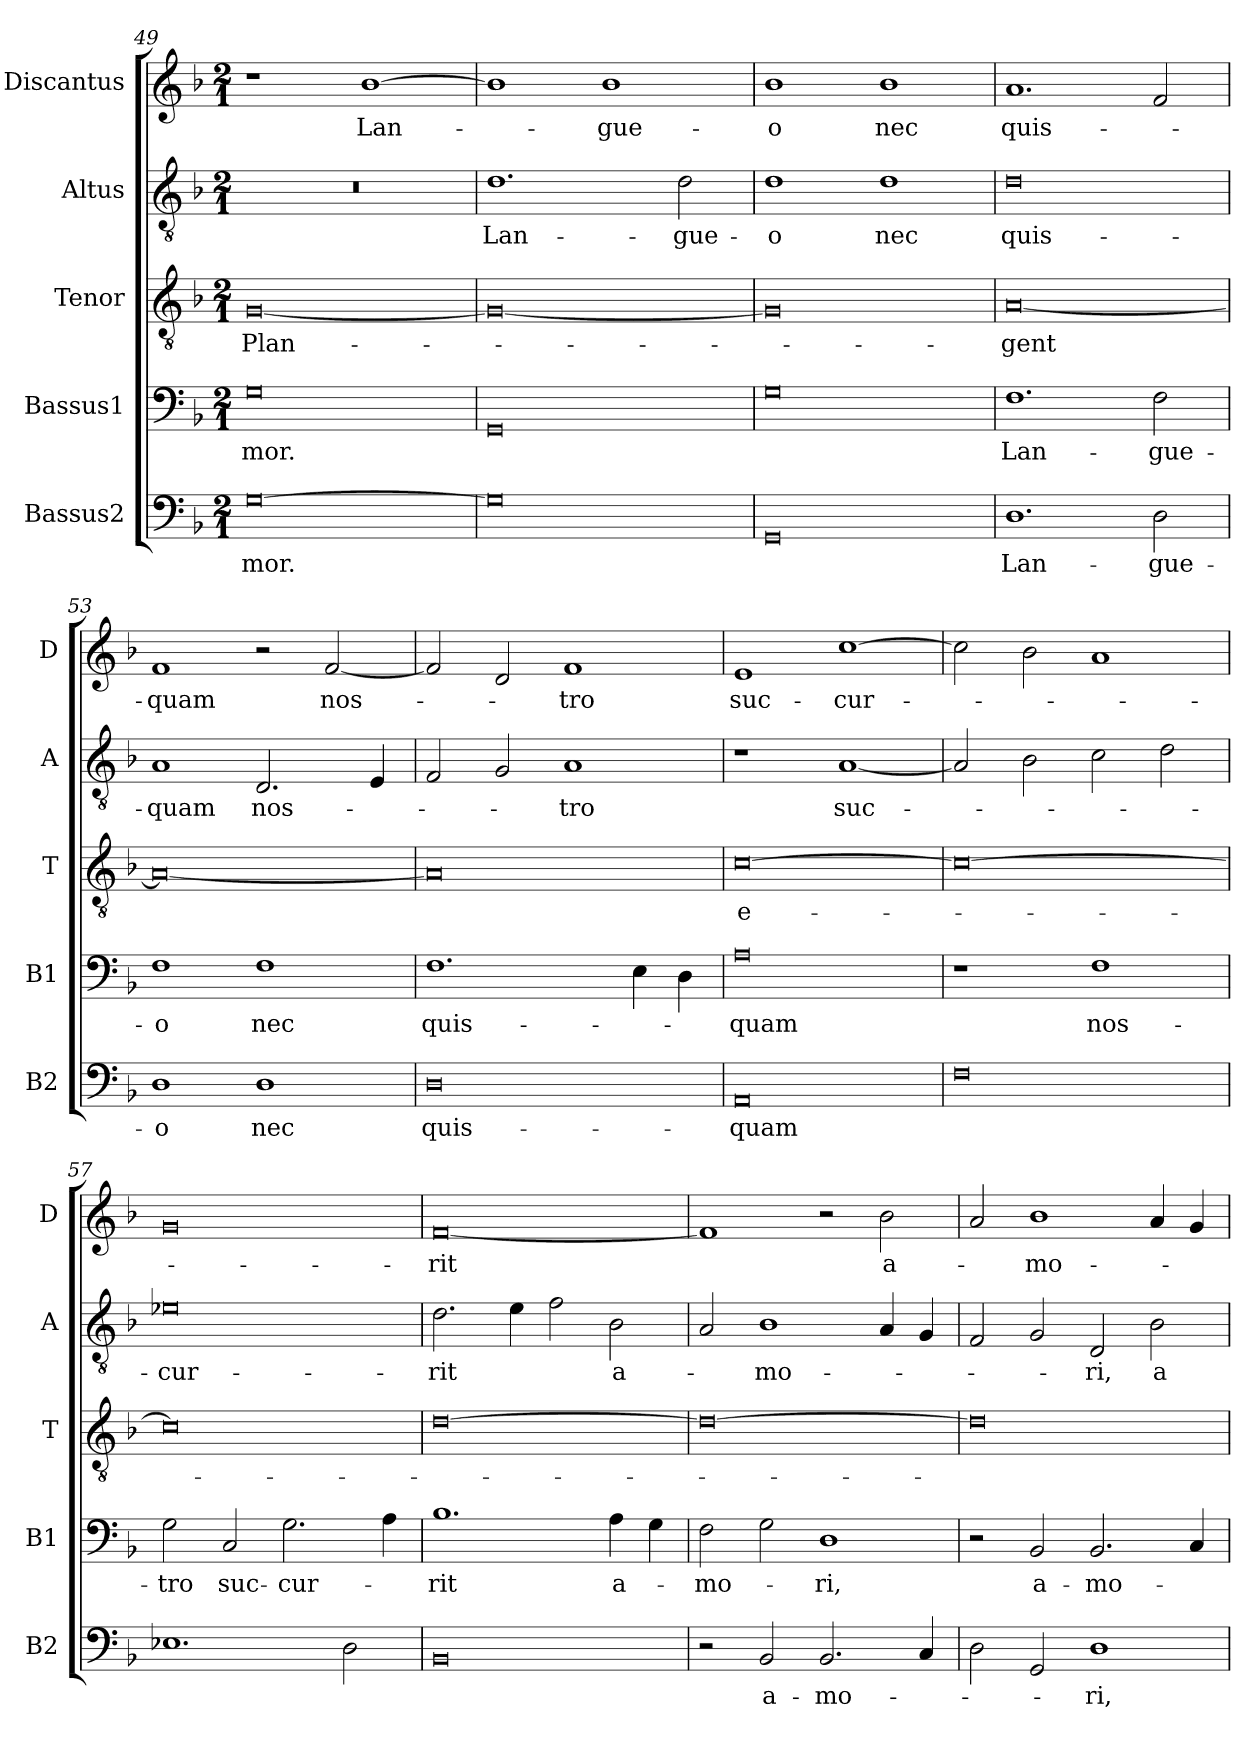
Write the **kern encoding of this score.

**kern	**text	**kern	**text	**kern	**text	**kern	**text	**kern	**text
*part5	*part5	*part4	*part4	*part3	*part3	*part2	*part2	*part1	*part1
*staff5	*staff5	*staff4	*staff4	*staff3	*staff3	*staff2	*staff2	*staff1	*staff1
*I"Bassus2	*	*I"Bassus1	*	*I"Tenor	*	*I"Altus	*	*I"Discantus	*
*I'B2	*	*I'B1	*	*I'T	*	*I'A	*	*I'D	*
*clefF4	*	*clefF4	*	*clefGv2	*	*clefGv2	*	*clefG2	*
*k[b-]	*	*k[b-]	*	*k[b-]	*	*k[b-]	*	*k[b-]	*
*M2/1	*	*M2/1	*	*M2/1	*	*M2/1	*	*M2/1	*
=49	=49	=49	=49	=49	=49	=49	=49	=49	=49
[0G	-mor.	0G	-mor.	[0G	Plan-	0r	.	1r	.
.	.	.	.	.	.	.	.	[1b-	Lan-
=50	=50	=50	=50	=50	=50	=50	=50	=50	=50
0G]	.	0GG	.	0G_	.	1.d	Lan-	1b-]	.
.	.	.	.	.	.	.	.	1b-	-gue-
.	.	.	.	.	.	2d\	-gue-	.	.
=51	=51	=51	=51	=51	=51	=51	=51	=51	=51
0GG	.	0G	.	0G]	.	1d	-o	1b-	-o
.	.	.	.	.	.	1d	nec	1b-	nec
=52	=52	=52	=52	=52	=52	=52	=52	=52	=52
1.D	Lan-	1.F	Lan-	[0A	-gent	0d	quis-	1.a	quis-
2D\	-gue-	2F\	-gue-	.	.	.	.	2f/	.
=53	=53	=53	=53	=53	=53	=53	=53	=53	=53
1D	-o	1F	-o	0A_	.	1A	-quam	1f	-quam
1D	nec	1F	nec	.	.	2.D/	nos-	2r	.
.	.	.	.	.	.	.	.	[2f/	nos-
.	.	.	.	.	.	4E/	.	.	.
=54	=54	=54	=54	=54	=54	=54	=54	=54	=54
0D	quis-	1.F	quis-	0A]	.	2F/	.	2f/]	.
.	.	.	.	.	.	2G/	.	2d/	.
.	.	.	.	.	.	1A	-tro	1f	-tro
.	.	4E\	.	.	.	.	.	.	.
.	.	4D\	.	.	.	.	.	.	.
=55	=55	=55	=55	=55	=55	=55	=55	=55	=55
0AA	-quam	0A	-quam	[0c	e-	1r	.	1e	suc-
.	.	.	.	.	.	[1A	suc-	[1cc	-cur-
=56	=56	=56	=56	=56	=56	=56	=56	=56	=56
0F	.	1r	.	0c_	.	2A/]	.	2cc\]	.
.	.	.	.	.	.	2B-\	.	2b-\	.
.	.	1F	nos-	.	.	2c\	.	1a	.
.	.	.	.	.	.	2d\	.	.	.
=57	=57	=57	=57	=57	=57	=57	=57	=57	=57
1.E-X	.	2G\	-tro	0c]	.	0e-X	-cur-	0g	.
.	.	2C/	suc-	.	.	.	.	.	.
.	.	2.G\	-cur-	.	.	.	.	.	.
2D\	.	.	.	.	.	.	.	.	.
.	.	4A\	.	.	.	.	.	.	.
=58	=58	=58	=58	=58	=58	=58	=58	=58	=58
0BB-	.	1.B-	-rit	[0d	.	2.d\	-rit	[0f	-rit
.	.	.	.	.	.	4e\	.	.	.
.	.	.	.	.	.	2f\	.	.	.
.	.	4A\	a-	.	.	2B-\	a-	.	.
.	.	4G\	.	.	.	.	.	.	.
=59	=59	=59	=59	=59	=59	=59	=59	=59	=59
2r	.	2F\	-mo-	0d_	.	2A/	.	1f]	.
2BB-/	a-	2G\	.	.	.	1B-	-mo-	.	.
2.BB-/	-mo-	1D	-ri,	.	.	.	.	2r	.
.	.	.	.	.	.	4A/	.	2b-\	a-
4C/	.	.	.	.	.	4G/	.	.	.
=60	=60	=60	=60	=60	=60	=60	=60	=60	=60
2D\	.	2r	.	0d]	.	2F/	.	2a/	.
2GG/	.	2BB-/	a-	.	.	2G/	.	1b-	-mo-
1D	-ri,	2.BB-/	-mo-	.	.	2D/	-ri,	.	.
.	.	.	.	.	.	2B-\	a-	4a/	.
.	.	4C/	.	.	.	.	.	4g/	.
=	=	=	=	=	=	=	=	=	=
*-	*-	*-	*-	*-	*-	*-	*-	*-	*-
